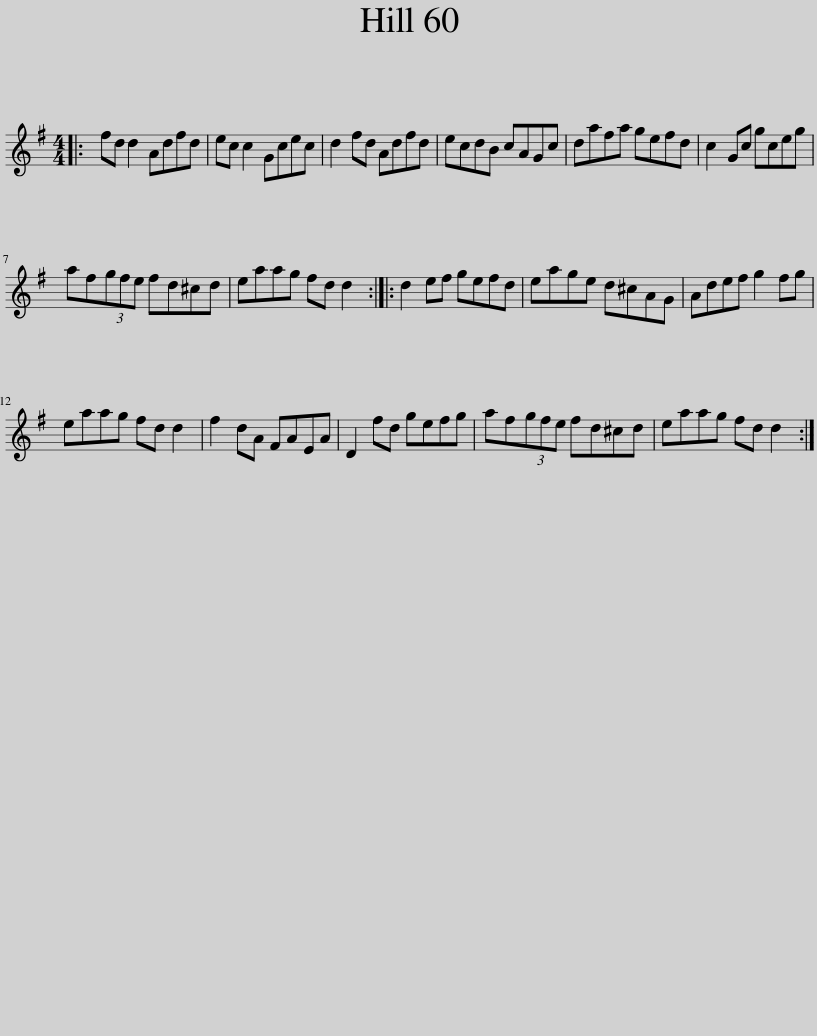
X:1
L:1/8
M:4/4
I:linebreak $
K:G
V:1 treble
V:1
|: fd d2 Adfd | ec c2 Gcec | d2 fd Adfd | ecdB cAGc | dafa gefd | %5
 c2 Gc gceg |$ af(3gfe fd^cd | eaag fd d2 :: d2 ef gefd | eage d^cAG | %10
 Adef g2 fg |$ eaag fd d2 | f2 dA FAEA | D2 fd gefg | af(3gfe fd^cd | %15
 eaag fd d2 :| %16
